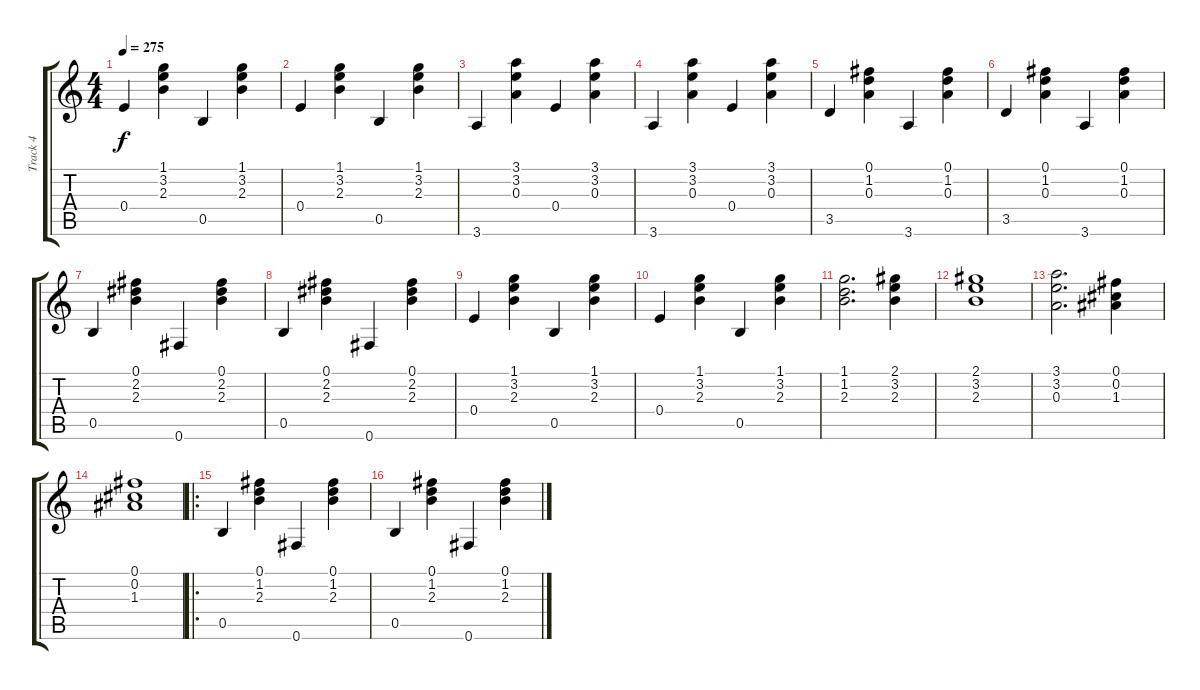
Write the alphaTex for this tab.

\track ("Track 4" "Track 4") {instrument acousticguitarsteel}
\staff {score tabs}
\tuning (Gb4 Db4 A3 E3 B2 Gb2) {hide}
\ts (4 4)
\tempo 275
\clef g2
\ks c
0.4.4{dy f} (1.1 3.2 2.3).4 0.5.4 (1.1 3.2 2.3).4 |
0.4.4 (1.1 3.2 2.3).4 0.5.4 (1.1 3.2 2.3).4 |
3.6.4 (3.1 3.2 0.3).4 0.4.4 (3.1 3.2 0.3).4 |
3.6.4 (3.1 3.2 0.3).4 0.4.4 (3.1 3.2 0.3).4 |
3.5.4 (0.1 1.2 0.3).4 3.6.4 (0.1 1.2 0.3).4 |
3.5.4 (0.1 1.2 0.3).4 3.6.4 (0.1 1.2 0.3).4 |
0.5.4 (0.1 2.2 2.3).4 0.6.4 (0.1 2.2 2.3).4 |
0.5.4 (0.1 2.2 2.3).4 0.6.4 (0.1 2.2 2.3).4 |
0.4.4 (1.1 3.2 2.3).4 0.5.4 (1.1 3.2 2.3).4 |
0.4.4 (1.1 3.2 2.3).4 0.5.4 (1.1 3.2 2.3).4 |
(1.1 1.2 2.3).2{d} (2.1 3.2 2.3).4 |
(2.1 3.2 2.3).1 |
(3.1 3.2 0.3).2{d} (0.1 0.2 1.3).4 |
(0.1 0.2 1.3).1 |
\ro
0.5.4 (0.1 1.2 2.3).4 0.6.4 (0.1 1.2 2.3).4 |
0.5.4 (0.1 1.2 2.3).4 0.6.4 (0.1 1.2 2.3).4
